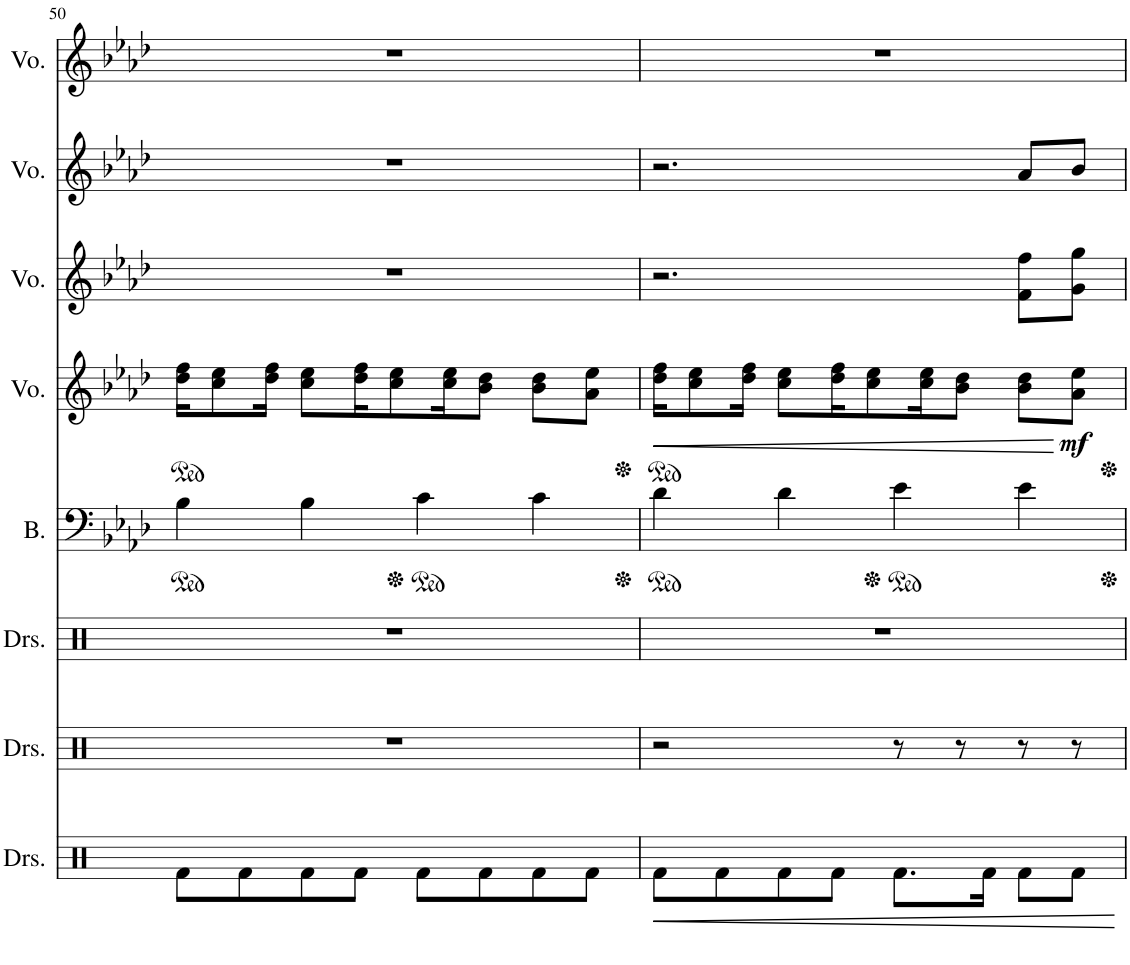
**kern	**dynam	**kern	**kern	**kern	**kern	**dynam	**kern	**kern	**kern
*part8	*part8	*part7	*part6	*part5	*part4	*part4	*part3	*part2	*part1
*staff8	*staff8	*staff7	*staff6	*staff5	*staff4	*staff4	*staff3	*staff2	*staff1
*I"Drumset	*	*I"Drumset	*I"Drumset	*I"Bass	*I"Voice	*	*I"Voice	*I"Voice	*I"Voice
*I'Drs.	*	*I'Drs.	*I'Drs.	*I'B.	*I'Vo.	*	*I'Vo.	*I'Vo.	*I'Vo.
!!LO:PB:g=z
*clefX	*	*clefX	*clefX	*clefF4	*clefG2	*	*clefG2	*clefG2	*clefG2
*k[]	*	*k[]	*k[]	*k[b-e-a-d-]	*k[b-e-a-d-]	*	*k[b-e-a-d-]	*k[b-e-a-d-]	*k[b-e-a-d-]
*M4/4	*	*M4/4	*M4/4	*M4/4	*M4/4	*	*M4/4	*M4/4	*M4/4
*	*	*	*	*ped	*	*	*	*	*
*	*	*	*	*	*ped	*	*	*	*
=50	=50	=50	=50	=50	=50	=50	=50	=50	=50
8Rf\L	.	1r	1r	4B-\	16dd-\ 16ff\KL	.	1r	1r	1r
.	.	.	.	.	8cc\ 8ee-\	.	.	.	.
8Rf\	.	.	.	.	.	.	.	.	.
.	.	.	.	.	16dd-\ 16ff\Jk	.	.	.	.
8Rf\	.	.	.	4B-\	8cc\ 8ee-\L	.	.	.	.
8Rf\J	.	.	.	.	16dd-\ 16ff\K	.	.	.	.
.	.	.	.	.	8cc\ 8ee-\	.	.	.	.
*	*	*	*	*Xped	*	*	*	*	*
*	*	*	*	*ped	*	*	*	*	*
8Rf\L	.	.	.	4c\	.	.	.	.	.
.	.	.	.	.	16cc\ 16ee-\K	.	.	.	.
8Rf\	.	.	.	.	8b-\ 8dd-\J	.	.	.	.
8Rf\	.	.	.	4c\	8b-\ 8dd-\L	.	.	.	.
8Rf\J	.	.	.	.	8a-\ 8ee-\J	.	.	.	.
=51	=51	=51	=51	=51	=51	=51	=51	=51	=51
!	!LO:HP:b	!	!	!	!	!	!	!	!
*	*	*	*	*Xped	*	*	*	*	*
*	*	*	*	*ped	*	*	*	*	*
*	*	*	*	*	*Xped	*	*	*	*
*	*	*	*	*	*ped	*	*	*	*
8Rf\L	<	2r	1r	4d-\	16dd-\ 16ff\KL	.	2.r	2.r	1r
!	!	!	!	!	!	!LO:HP:b	!	!	!
.	.	.	.	.	8cc\ 8ee-\	<	.	.	.
8Rf\	.	.	.	.	.	.	.	.	.
.	.	.	.	.	16dd-\ 16ff\Jk	.	.	.	.
8Rf\	.	.	.	4d-\	8cc\ 8ee-\L	.	.	.	.
8Rf\J	.	.	.	.	16dd-\ 16ff\K	.	.	.	.
.	.	.	.	.	8cc\ 8ee-\	.	.	.	.
*	*	*	*	*Xped	*	*	*	*	*
*	*	*	*	*ped	*	*	*	*	*
8.Rf\L	.	8r	.	4e-\	.	.	.	.	.
.	.	.	.	.	16cc\ 16ee-\K	.	.	.	.
.	.	8r	.	.	8b-\ 8dd-\J	.	.	.	.
16Rf\Jk	.	.	.	.	.	.	.	.	.
8Rf\L	.	8r	.	4e-\	8b-\ 8dd-\L	.	8f\ 8ff\L	8a-/L	.
!	!	!	!	!	!	!LO:DY:n=1:b	!	!	!
8Rf\J	.	8r	.	.	8a-\ 8ee-\J	[ mf	8g\ 8gg\J	8b-/J	.
.	[	.	.	.	.	.	.	.	.
*	*	*	*	*Xped	*	*	*	*	*
*	*	*	*	*	*Xped	*	*	*	*
=	=	=	=	=	=	=	=	=	=
*-	*-	*-	*-	*-	*-	*-	*-	*-	*-
